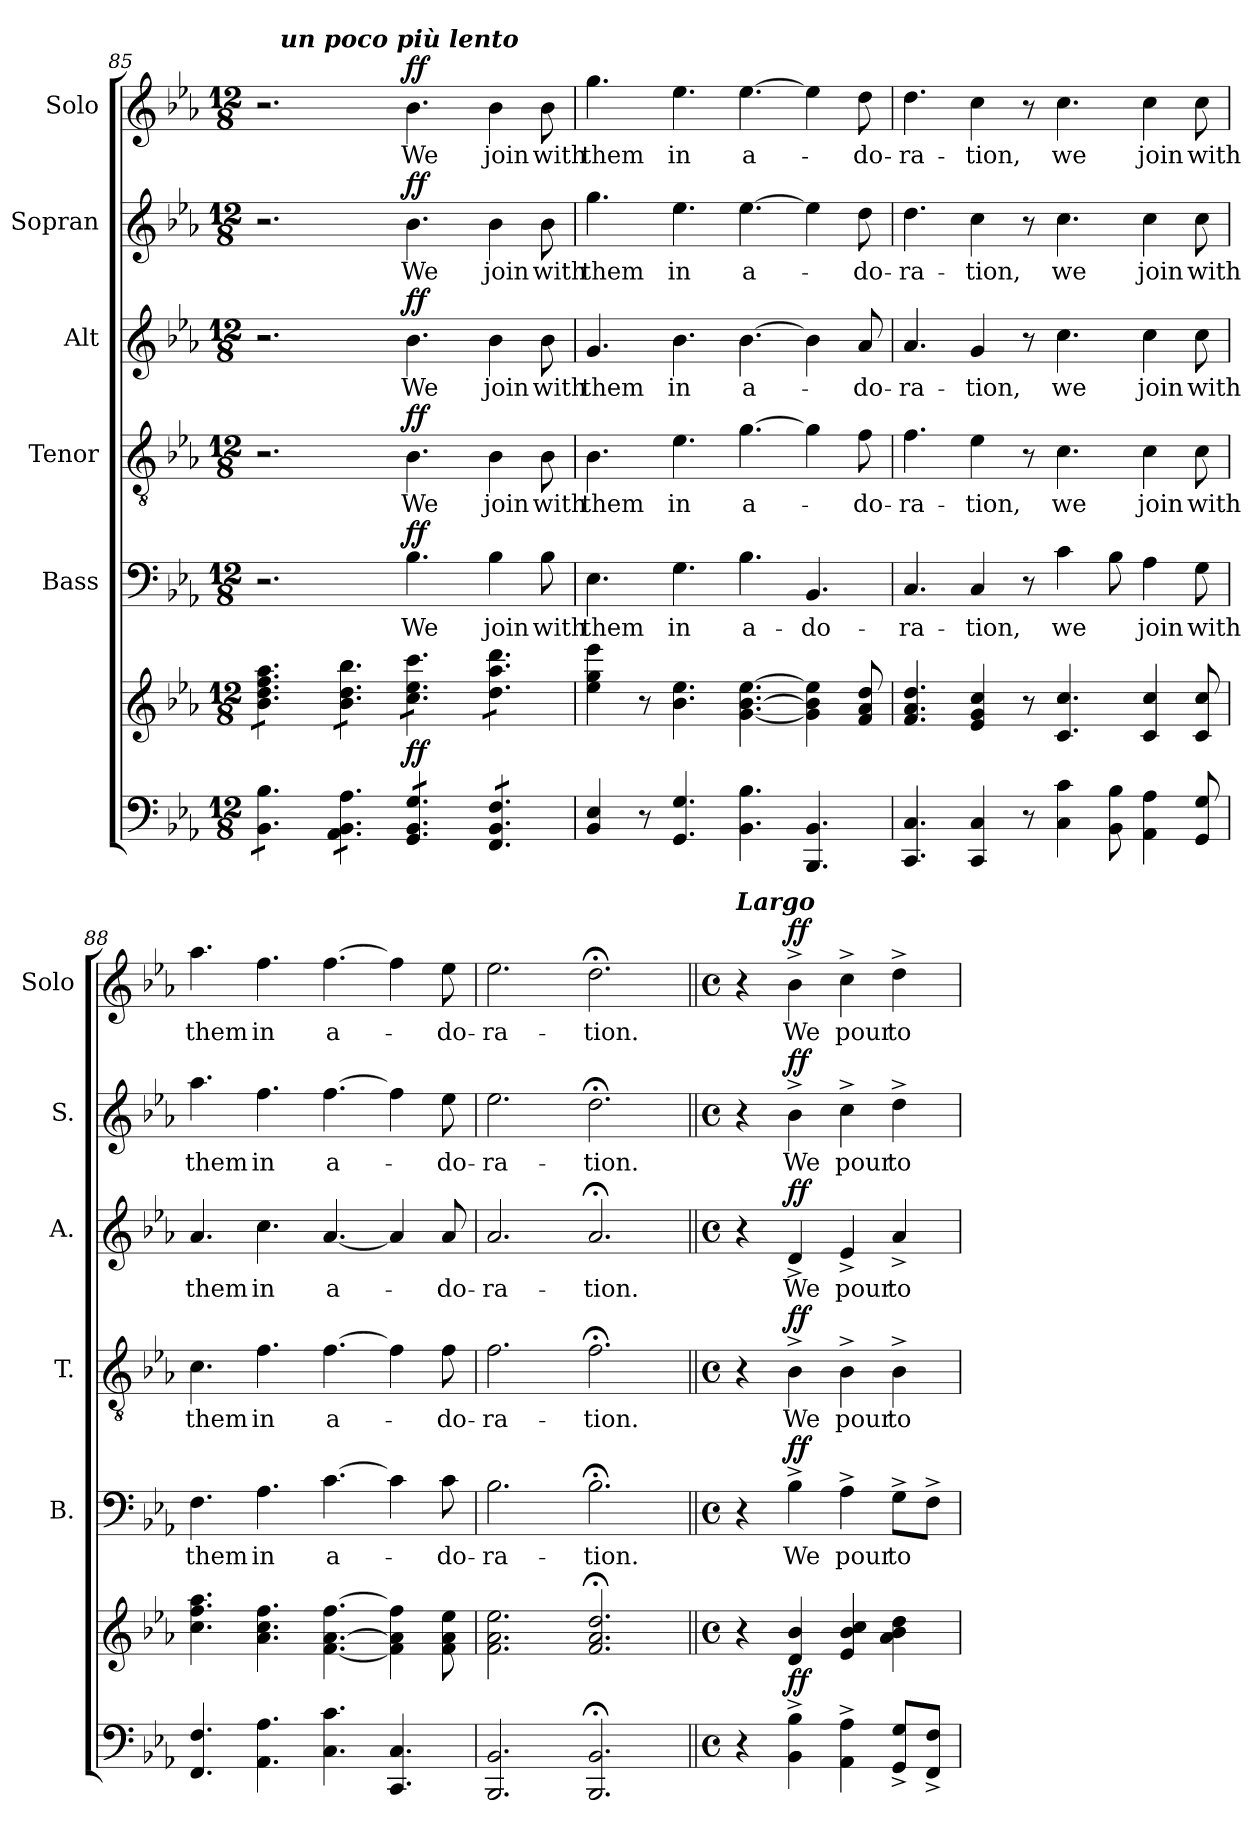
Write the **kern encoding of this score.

**kern	**kern	**dynam	**kern	**text	**dynam	**kern	**text	**dynam	**kern	**text	**dynam	**kern	**text	**dynam	**kern	**text	**dynam
*part6	*part6	*part6	*part5	*part5	*part5	*part4	*part4	*part4	*part3	*part3	*part3	*part2	*part2	*part2	*part1	*part1	*part1
*staff7	*staff6	*staff6/7	*staff5	*staff5	*staff5	*staff4	*staff4	*staff4	*staff3	*staff3	*staff3	*staff2	*staff2	*staff2	*staff1	*staff1	*staff1
*	*	*	*I"Bass	*	*	*I"Tenor	*	*	*I"Alt	*	*	*I"Sopran	*	*	*I"Solo	*	*
*	*	*	*I'B.	*	*	*I'T.	*	*	*I'A.	*	*	*I'S.	*	*	*I'Solo	*	*
*clefF4	*clefG2	*	*clefF4	*	*	*clefGv2	*	*	*clefG2	*	*	*clefG2	*	*	*clefG2	*	*
*k[b-e-a-]	*k[b-e-a-]	*	*k[b-e-a-]	*	*	*k[b-e-a-]	*	*	*k[b-e-a-]	*	*	*k[b-e-a-]	*	*	*k[b-e-a-]	*	*
*E-:	*E-:	*	*E-:	*	*	*E-:	*	*	*E-:	*	*	*E-:	*	*	*E-:	*	*
*M12/8	*M12/8	*	*M12/8	*	*	*M12/8	*	*	*M12/8	*	*	*M12/8	*	*	*M12/8	*	*
=85	=85	=85	=85	=85	=85	=85	=85	=85	=85	=85	=85	=85	=85	=85	=85	=85	=85
!	!LO:TX:b:Bi:t=molto	!	!	!	!	!	!	!	!	!	!	!	!	!	!	!	!
*	*	*	*	*	*	*	*	*	*	*	*	*	*	*	*^	*	*
*tremolo	*	*	*	*	*	*	*	*	*	*	*	*	*	*	*	*	*	*
*	*tremolo	*	*	*	*	*	*	*	*	*	*	*	*	*	*	*	*	*
8BB-\ 8B-\L	8b-\ 8dd\ 8ff\ 8aa-\L	.	2.r	.	.	2.r	.	.	2.r	.	.	2.r	.	.	2.r	16ryy	.	.
!	!	!	!	!	!	!	!	!	!	!	!	!	!	!	!	!LO:TX:a:Bi:t=un poco più lento	!	!
.	.	.	.	.	.	.	.	.	.	.	.	.	.	.	.	1ryy	.	.
8BB-\ 8B-\	8b-\ 8dd\ 8ff\ 8aa-\	.	.	.	.	.	.	.	.	.	.	.	.	.	.	.	.	.
8BB-\ 8B-\J	8b-\ 8dd\ 8ff\ 8aa-\J	.	.	.	.	.	.	.	.	.	.	.	.	.	.	.	.	.
8AA-\ 8BB-\ 8A-\L	8b-\ 8dd\ 8bb-\L	.	.	.	.	.	.	.	.	.	.	.	.	.	.	.	.	.
8AA-\ 8BB-\ 8A-\	8b-\ 8dd\ 8bb-\	.	.	.	.	.	.	.	.	.	.	.	.	.	.	.	.	.
8AA-\ 8BB-\ 8A-\J	8b-\ 8dd\ 8bb-\J	.	.	.	.	.	.	.	.	.	.	.	.	.	.	.	.	.
!	!	!LO:DY:b	!	!LO:LY:b	!LO:DY:a	!	!LO:LY:b	!LO:DY:a	!	!LO:LY:b	!LO:DY:a	!	!LO:LY:b	!LO:DY:a	!	!	!LO:LY:b	!LO:DY:b
8GG/ 8BB-/ 8G/L	8cc\ 8ee-\ 8ccc\L	ff	4.B-\	We	ff	4.B-\	We	ff	4.b-\	We	ff	4.b-\	We	ff	4.b-\	.	We	ff
8GG/ 8BB-/ 8G/	8cc\ 8ee-\ 8ccc\	.	.	.	.	.	.	.	.	.	.	.	.	.	.	.	.	.
8GG/ 8BB-/ 8G/J	8cc\ 8ee-\ 8ccc\J	.	.	.	.	.	.	.	.	.	.	.	.	.	.	.	.	.
.	.	.	.	.	.	.	.	.	.	.	.	.	.	.	.	4..ryy	.	.
!	!	!	!	!LO:LY:b	!	!	!LO:LY:b	!	!	!LO:LY:b	!	!	!LO:LY:b	!	!	!	!LO:LY:b	!
8FF/ 8BB-/ 8F/L	8dd\ 8aa-\ 8ddd\L	.	4B-\	join	.	4B-\	join	.	4b-\	join	.	4b-\	join	.	4b-\	.	join	.
8FF/ 8BB-/ 8F/	8dd\ 8aa-\ 8ddd\	.	.	.	.	.	.	.	.	.	.	.	.	.	.	.	.	.
!	!	!	!	!LO:LY:b	!	!	!LO:LY:b	!	!	!LO:LY:b	!	!	!LO:LY:b	!	!	!	!LO:LY:b	!
8FF/ 8BB-/ 8F/J	8dd\ 8aa-\ 8ddd\J	.	8B-\	with	.	8B-\	with	.	8b-\	with	.	8b-\	with	.	8b-\	.	with	.
*	*Xtremolo	*	*	*	*	*	*	*	*	*	*	*	*	*	*	*	*	*
*Xtremolo	*	*	*	*	*	*	*	*	*	*	*	*	*	*	*	*	*	*
!!LO:PB:g=z
=86	=86	=86	=86	=86	=86	=86	=86	=86	=86	=86	=86	=86	=86	=86	=86	=86	=86	=86
!	!	!	!	!LO:LY:b	!	!	!LO:LY:b	!	!	!LO:LY:b	!	!	!LO:LY:b	!	!	!	!LO:LY:b	!
*	*	*	*	*	*	*	*	*	*	*	*	*	*	*	*v	*v	*	*
4BB-/ 4E-/	4ee-\ 4gg\ 4eee-\	.	4.E-\	them	.	4.B-\	them	.	4.g/	them	.	4.gg\	them	.	4.gg\	them	.
8r	8r	.	.	.	.	.	.	.	.	.	.	.	.	.	.	.	.
!	!	!	!	!LO:LY:b	!	!	!LO:LY:b	!	!	!LO:LY:b	!	!	!LO:LY:b	!	!	!LO:LY:b	!
4.GG/ 4.G/	4.b-\ 4.ee-\	.	4.G\	in	.	4.e-\	in	.	4.b-\	in	.	4.ee-\	in	.	4.ee-\	in	.
!	!	!	!	!LO:LY:b	!	!	!LO:LY:b	!	!	!LO:LY:b	!	!	!LO:LY:b	!	!	!LO:LY:b	!
4.BB-\ 4.B-\	[4.g\ [4.b-\ [4.ee-\	.	4.B-\	a-	.	[4.g\	a-	.	[4.b-\	a-	.	[4.ee-\	a-	.	[4.ee-\	a-	.
!	!	!	!	!LO:LY:b	!	!	!	!	!	!	!	!	!	!	!	!	!
4.BBB-/ 4.BB-/	4g\] 4b-\] 4ee-\]	.	4.BB-/	-do-	.	4g\]	.	.	4b-\]	.	.	4ee-\]	.	.	4ee-\]	.	.
!	!	!	!	!	!	!	!LO:LY:b	!	!	!LO:LY:b	!	!	!LO:LY:b	!	!	!LO:LY:b	!
.	8f/ 8a-/ 8dd/	.	.	.	.	8f\	-do-	.	8a-/	-do-	.	8dd\	-do-	.	8dd\	-do-	.
=87	=87	=87	=87	=87	=87	=87	=87	=87	=87	=87	=87	=87	=87	=87	=87	=87	=87
!	!	!	!	!LO:LY:b	!	!	!LO:LY:b	!	!	!LO:LY:b	!	!	!LO:LY:b	!	!	!LO:LY:b	!
4.CC/ 4.C/	4.f/ 4.a-/ 4.dd/	.	4.C/	-ra-	.	4.f\	-ra-	.	4.a-/	-ra-	.	4.dd\	-ra-	.	4.dd\	-ra-	.
!	!	!	!	!LO:LY:b	!	!	!LO:LY:b	!	!	!LO:LY:b	!	!	!LO:LY:b	!	!	!LO:LY:b	!
4CC/ 4C/	4e-/ 4g/ 4cc/	.	4C/	-tion,	.	4e-\	-tion,	.	4g/	-tion,	.	4cc\	-tion,	.	4cc\	-tion,	.
8r	8r	.	8r	.	.	8r	.	.	8r	.	.	8r	.	.	8r	.	.
!	!	!	!	!LO:LY:b	!	!	!LO:LY:b	!	!	!LO:LY:b	!	!	!LO:LY:b	!	!	!LO:LY:b	!
4C\ 4c\	4.c/ 4.cc/	.	4c\	we	.	4.c\	we	.	4.cc\	we	.	4.cc\	we	.	4.cc\	we	.
8BB-\ 8B-\	.	.	8B-\	.	.	.	.	.	.	.	.	.	.	.	.	.	.
!	!	!	!	!LO:LY:b	!	!	!LO:LY:b	!	!	!LO:LY:b	!	!	!LO:LY:b	!	!	!LO:LY:b	!
4AA-\ 4A-\	4c/ 4cc/	.	4A-\	join	.	4c\	join	.	4cc\	join	.	4cc\	join	.	4cc\	join	.
!	!	!	!	!LO:LY:b	!	!	!LO:LY:b	!	!	!LO:LY:b	!	!	!LO:LY:b	!	!	!LO:LY:b	!
8GG/ 8G/	8c/ 8cc/	.	8G\	with	.	8c\	with	.	8cc\	with	.	8cc\	with	.	8cc\	with	.
=88	=88	=88	=88	=88	=88	=88	=88	=88	=88	=88	=88	=88	=88	=88	=88	=88	=88
!	!	!	!	!LO:LY:b	!	!	!LO:LY:b	!	!	!LO:LY:b	!	!	!LO:LY:b	!	!	!LO:LY:b	!
4.FF/ 4.F/	4.cc\ 4.ff\ 4.aa-\	.	4.F\	them	.	4.c\	them	.	4.a-/	them	.	4.aa-\	them	.	4.aa-\	them	.
!	!	!	!	!LO:LY:b	!	!	!LO:LY:b	!	!	!LO:LY:b	!	!	!LO:LY:b	!	!	!LO:LY:b	!
4.AA-\ 4.A-\	4.a-\ 4.cc\ 4.ff\	.	4.A-\	in	.	4.f\	in	.	4.cc\	in	.	4.ff\	in	.	4.ff\	in	.
!	!	!	!	!LO:LY:b	!	!	!LO:LY:b	!	!	!LO:LY:b	!	!	!LO:LY:b	!	!	!LO:LY:b	!
4.C\ 4.c\	[4.f\ [4.a-\ [4.ff\	.	[4.c\	a-	.	[4.f\	a-	.	[4.a-/	a-	.	[4.ff\	a-	.	[4.ff\	a-	.
4.CC/ 4.C/	4f\] 4a-\] 4ff\]	.	4c\]	.	.	4f\]	.	.	4a-/]	.	.	4ff\]	.	.	4ff\]	.	.
!	!	!	!	!LO:LY:b	!	!	!LO:LY:b	!	!	!LO:LY:b	!	!	!LO:LY:b	!	!	!LO:LY:b	!
.	8f\ 8a-\ 8ee-\	.	8c\	-do-	.	8f\	-do-	.	8a-/	-do-	.	8ee-\	-do-	.	8ee-\	-do-	.
=89	=89	=89	=89	=89	=89	=89	=89	=89	=89	=89	=89	=89	=89	=89	=89	=89	=89
!	!	!	!	!LO:LY:b	!	!	!LO:LY:b	!	!	!LO:LY:b	!	!	!LO:LY:b	!	!	!LO:LY:b	!
2.BBB-/ 2.BB-/	2.f\ 2.a-\ 2.ee-\	.	2.B-\	-ra-	.	2.f\	-ra-	.	2.a-/	-ra-	.	2.ee-\	-ra-	.	2.ee-\	-ra-	.
!	!	!	!	!LO:LY:b	!	!	!LO:LY:b	!	!	!LO:LY:b	!	!	!LO:LY:b	!	!	!LO:LY:b	!
2.BBB-/; 2.BB-/;	2.f/;< 2.a-/;< 2.dd/;<	.	2.B-;<\	-tion.	.	2.f;<\	-tion.	.	2.a-;</	-tion.	.	2.dd;<\	-tion.	.	2.dd;<\	-tion.	.
=90||	=90||	=90||	=90||	=90||	=90||	=90||	=90||	=90||	=90||	=90||	=90||	=90||	=90||	=90||	=90||	=90||	=90||
*M4/4	*M4/4	*	*M4/4	*	*	*M4/4	*	*	*M4/4	*	*	*M4/4	*	*	*M4/4	*	*
*met(c)	*met(c)	*	*met(c)	*	*	*met(c)	*	*	*met(c)	*	*	*met(c)	*	*	*met(c)	*	*
!	!	!	!	!	!	!	!	!	!	!	!	!	!	!	!LO:TX:a:Bi:t=Largo	!	!
4r	4r	.	4r	.	.	4r	.	.	4r	.	.	4r	.	.	4r	.	.
!	!	!LO:DY:b	!	!LO:LY:b	!LO:DY:a	!	!LO:LY:b	!LO:DY:a	!	!LO:LY:b	!LO:DY:a	!	!LO:LY:b	!LO:DY:a	!	!LO:LY:b	!LO:DY:a
4BB-\^> 4B-\^>	4d/ 4b-/	ff	4B-^>\	We	ff	4B-^>\	We	ff	4d^>/	We	ff	4b-^>\	We	ff	4b-^>\	We	ff
!	!	!	!	!LO:LY:b	!	!	!LO:LY:b	!	!	!LO:LY:b	!	!	!LO:LY:b	!	!	!LO:LY:b	!
4AA-\^> 4A-\^>	4e-/ 4b-/ 4cc/	.	4A-^>\	pour	.	4B-^>\	pour	.	4e-^>/	pour	.	4cc^>\	pour	.	4cc^>\	pour	.
!	!	!	!	!LO:LY:b	!	!	!LO:LY:b	!	!	!LO:LY:b	!	!	!LO:LY:b	!	!	!LO:LY:b	!
8GG/^< 8G/^<L	4a-\ 4b-\ 4dd\	.	8G^>\L	to	.	4B-^>\	to	.	4a-^>/	to	.	4dd^>\	to	.	4dd^>\	to	.
8FF/^< 8F/^<J	.	.	8F^>\J	.	.	.	.	.	.	.	.	.	.	.	.	.	.
=	=	=	=	=	=	=	=	=	=	=	=	=	=	=	=	=	=
*-	*-	*-	*-	*-	*-	*-	*-	*-	*-	*-	*-	*-	*-	*-	*-	*-	*-
